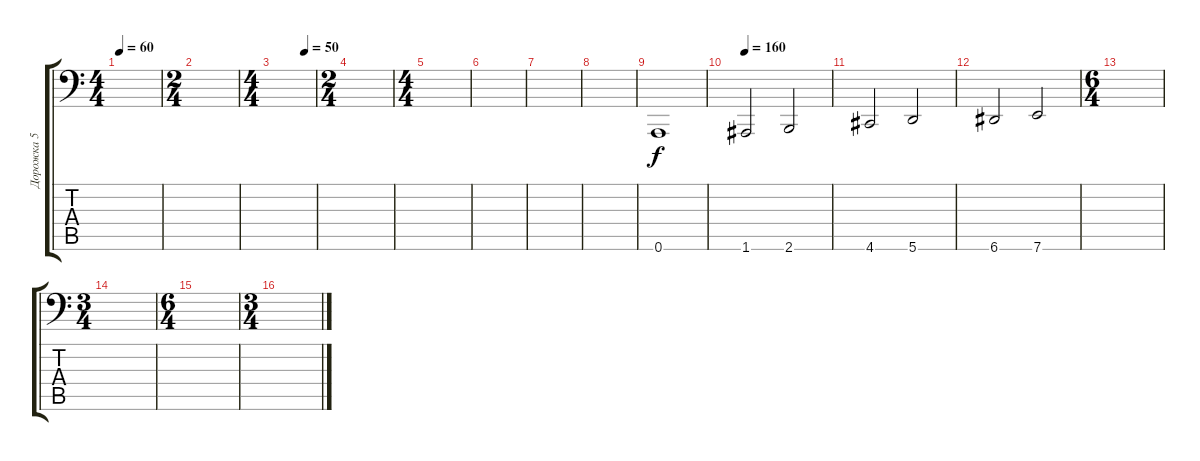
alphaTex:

\track ("Дорожка 5" "Дорожка 5") {instrument gunshot}
\staff {score tabs}
\tuning (B3 Gb3 D3 A2 E2 A1) {hide}
\ts (4 4)
\tempo 60
\clef f4
\ks c
|
\ts (2 4)
|
\ts (4 4)
\tempo (50 0.75)
|
\ts (2 4)
|
\ts (4 4)
|
|
|
|
0.6.1 |
\tempo 160
1.6.2 2.6.2 |
4.6.2 5.6.2 |
6.6.2 7.6.2 |
\ts (6 4)
|
\ts (3 4)
|
\ts (6 4)
|
\ts (3 4)
